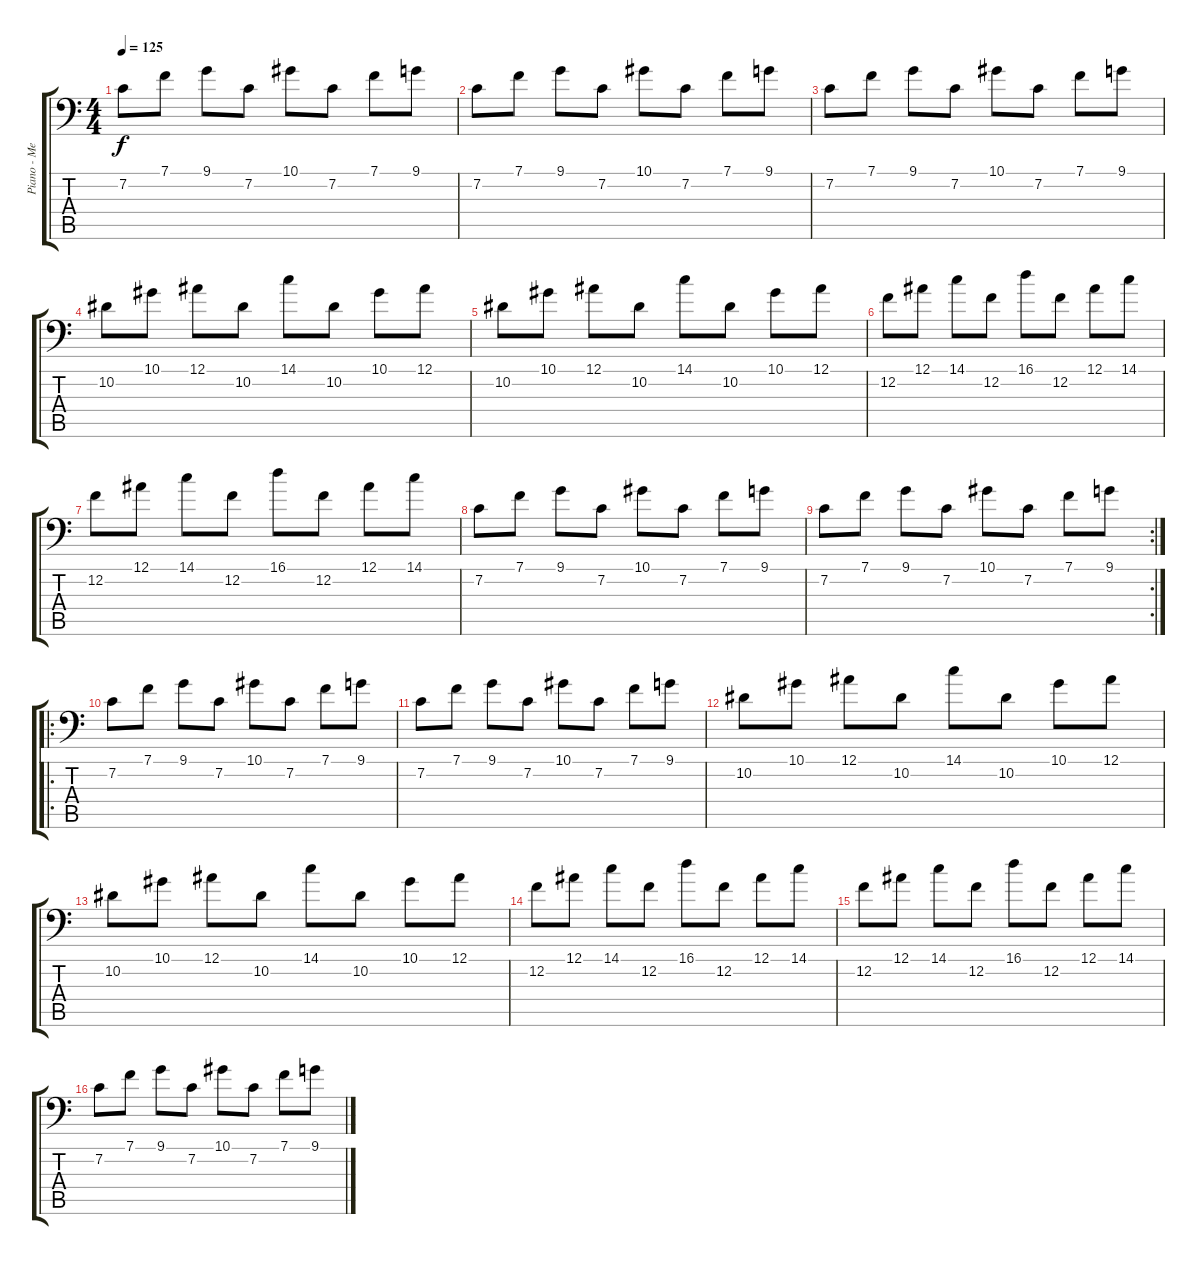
\track ("Piano - Melody" "Piano - Me") {instrument electricgrandpiano}
\staff {score tabs}
\tuning (Bb3 F3 Db3 Ab2 Eb2 Bb1) {hide}
\ts (4 4)
\tempo 125
\clef f4
\ks c
7.2.8{dy f} 7.1.8 9.1.8 7.2.8 10.1.8 7.2.8 7.1.8 9.1.8 |
7.2.8 7.1.8 9.1.8 7.2.8 10.1.8 7.2.8 7.1.8 9.1.8 |
7.2.8 7.1.8 9.1.8 7.2.8 10.1.8 7.2.8 7.1.8 9.1.8 |
10.2.8 10.1.8 12.1.8 10.2.8 14.1.8 10.2.8 10.1.8 12.1.8 |
10.2.8 10.1.8 12.1.8 10.2.8 14.1.8 10.2.8 10.1.8 12.1.8 |
12.2.8 12.1.8 14.1.8 12.2.8 16.1.8 12.2.8 12.1.8 14.1.8 |
12.2.8 12.1.8 14.1.8 12.2.8 16.1.8 12.2.8 12.1.8 14.1.8 |
7.2.8 7.1.8 9.1.8 7.2.8 10.1.8 7.2.8 7.1.8 9.1.8 |
\rc 2
7.2.8 7.1.8 9.1.8 7.2.8 10.1.8 7.2.8 7.1.8 9.1.8 |
\ro
7.2.8 7.1.8 9.1.8 7.2.8 10.1.8 7.2.8 7.1.8 9.1.8 |
7.2.8 7.1.8 9.1.8 7.2.8 10.1.8 7.2.8 7.1.8 9.1.8 |
10.2.8 10.1.8 12.1.8 10.2.8 14.1.8 10.2.8 10.1.8 12.1.8 |
10.2.8 10.1.8 12.1.8 10.2.8 14.1.8 10.2.8 10.1.8 12.1.8 |
12.2.8 12.1.8 14.1.8 12.2.8 16.1.8 12.2.8 12.1.8 14.1.8 |
12.2.8 12.1.8 14.1.8 12.2.8 16.1.8 12.2.8 12.1.8 14.1.8 |
7.2.8 7.1.8 9.1.8 7.2.8 10.1.8 7.2.8 7.1.8 9.1.8
